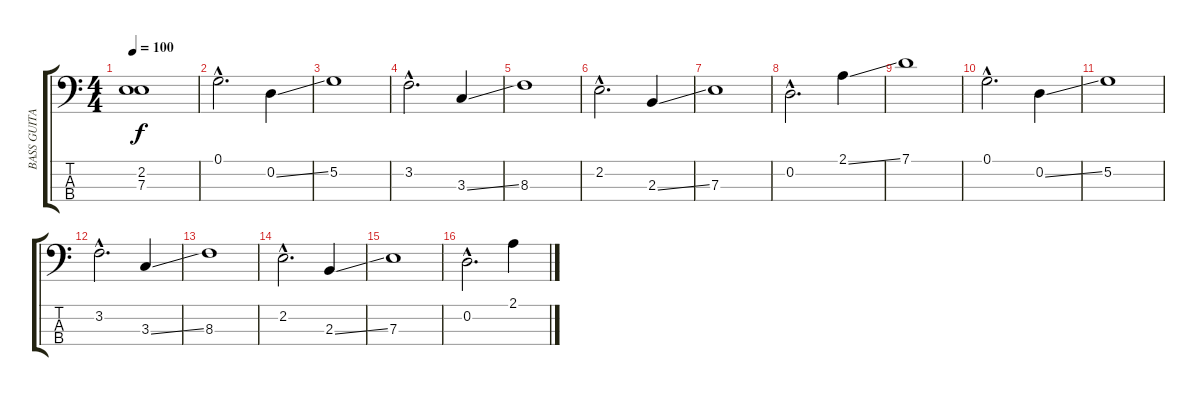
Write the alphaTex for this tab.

\track ("BASS GUITAR" "BASS GUITA") {instrument electricbasspick}
\staff {score tabs}
\tuning (G2 D2 A1 E1) {hide}
\ts (4 4)
\tempo 100
\clef f4
\ks c
(2.2 7.3).1{dy f} |
0.1{hac}.2{d} 0.2{ss}.4 |
5.2.1 |
3.2{hac}.2{d} 3.3{ss}.4 |
8.3.1 |
2.2{hac}.2{d} 2.3{ss}.4 |
7.3.1 |
0.2{hac}.2{d} 2.1{ss}.4 |
7.1.1 |
0.1{hac}.2{d} 0.2{ss}.4 |
5.2.1 |
3.2{hac}.2{d} 3.3{ss}.4 |
8.3.1 |
2.2{hac}.2{d} 2.3{ss}.4 |
7.3.1 |
0.2{hac}.2{d} 2.1{ss}.4
